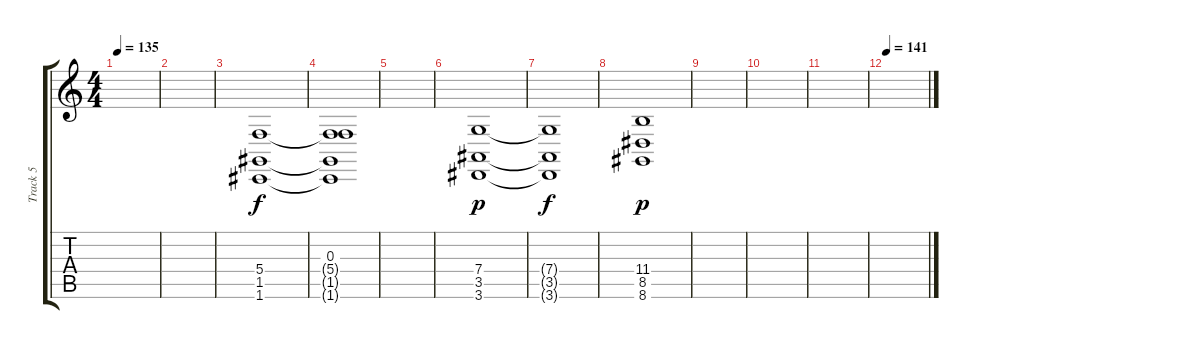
\track ("Track 5" "Track 5") {instrument synthstrings1}
\staff {score tabs}
\tuning (D4 A3 F3 C3 G2 C2) {hide}
\ts (4 4)
\tempo 135
\clef g2
\ks c
|
|
(5.4 1.5 1.6).1 |
(0.3 5.4{t} 1.5{t} 1.6{t}).1{dy f} |
|
(7.4 3.5 3.6).1{dy p} |
(7.4{t} 3.5{t} 3.6{t}).1{dy f} |
(11.4 8.5 8.6).1{dy p} |
|
|
|
\tempo 141
